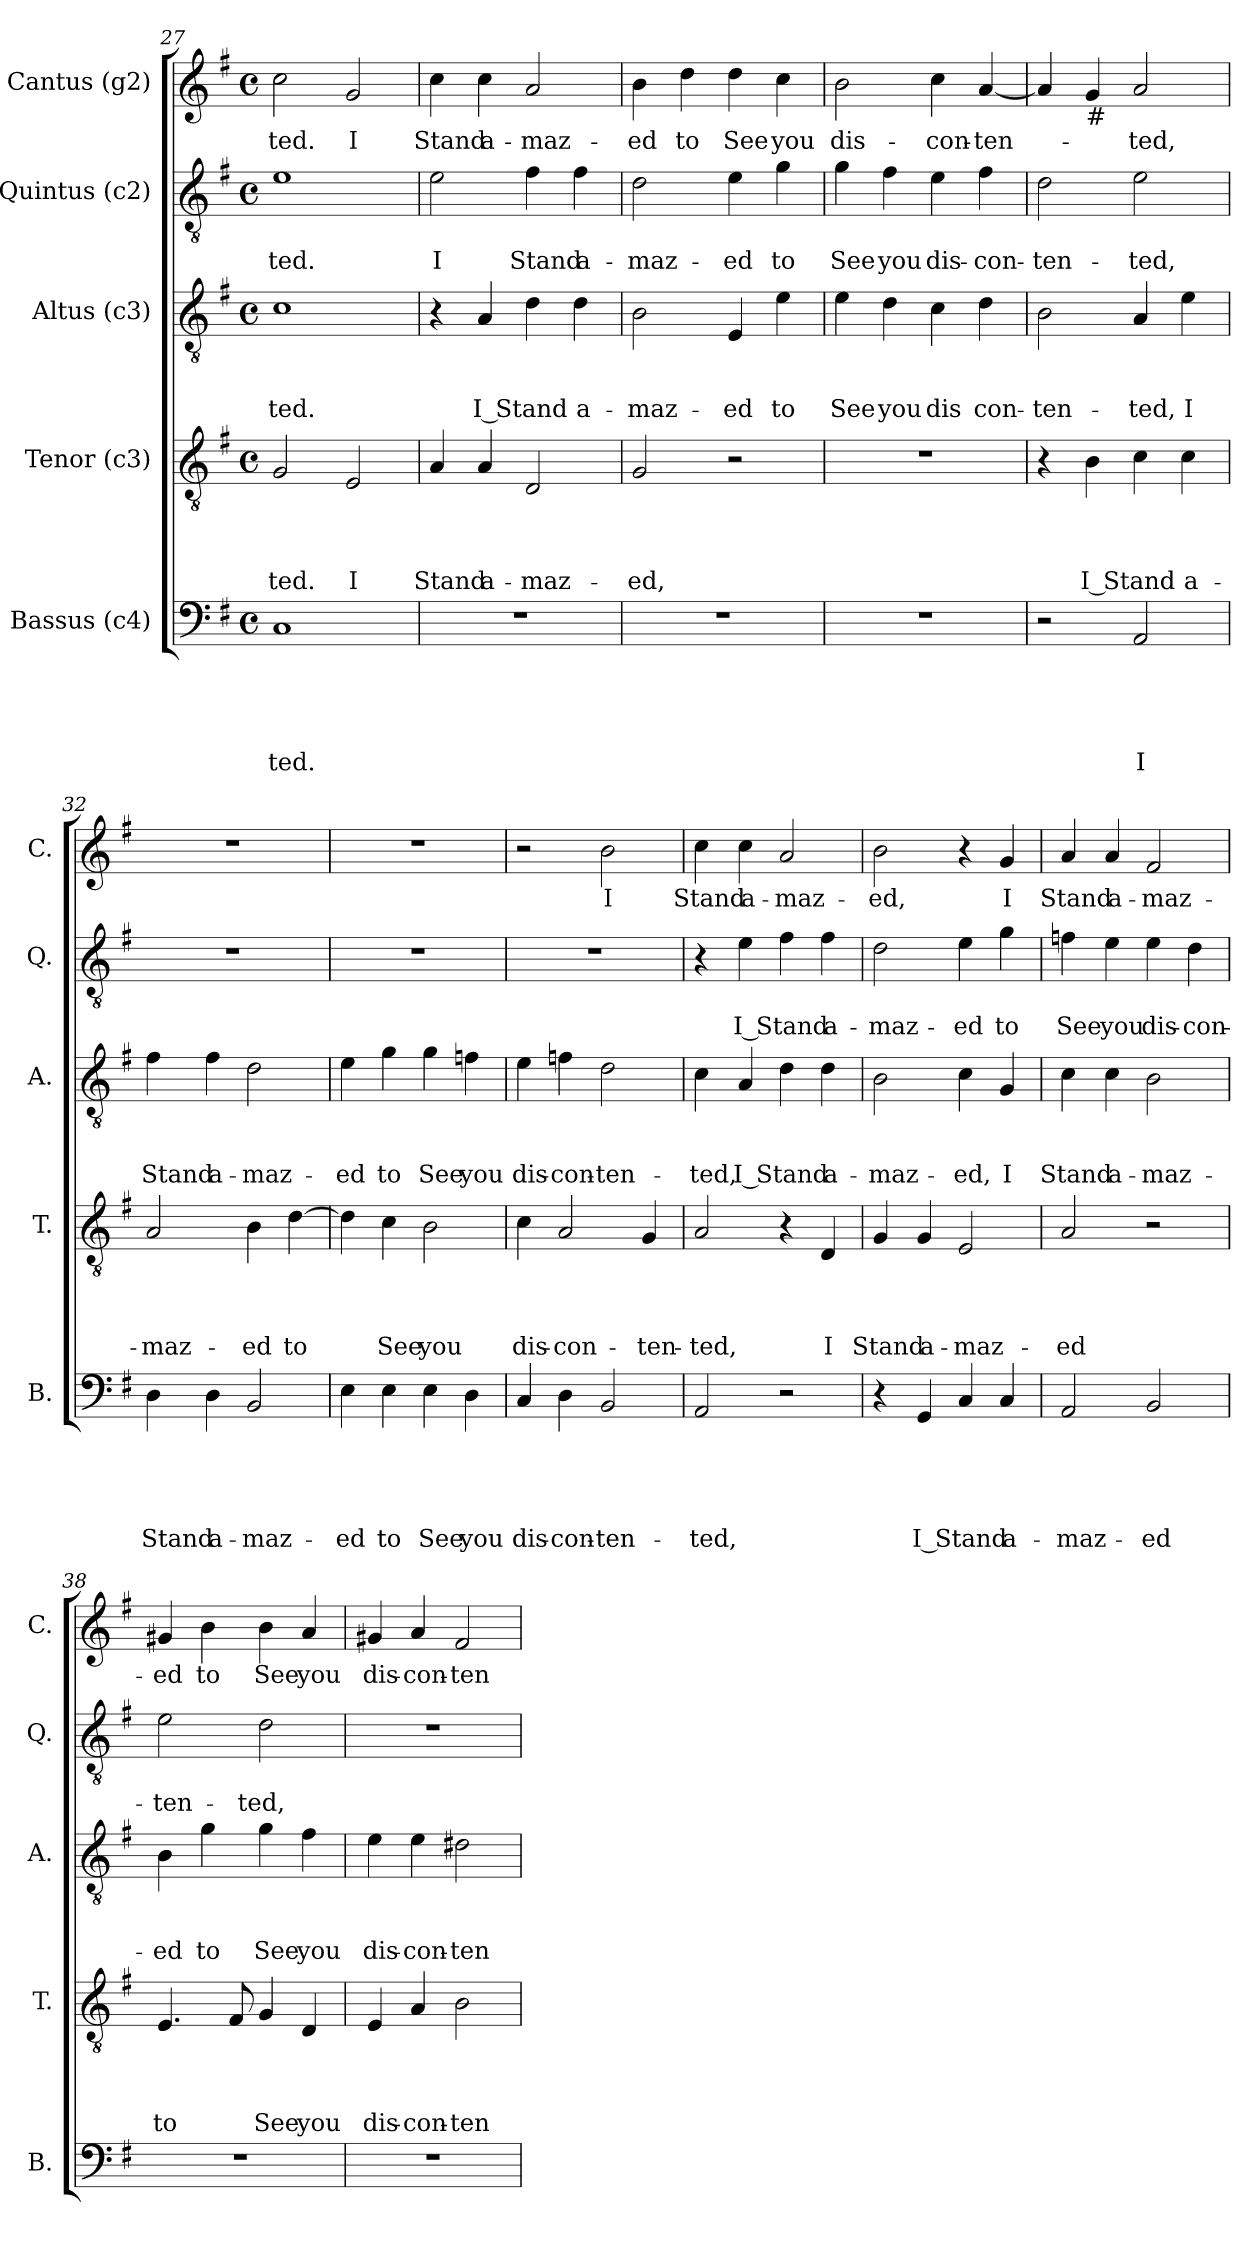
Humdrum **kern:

**kern	**text	**text	**text	**text	**text	**kern	**text	**text	**text	**text	**kern	**text	**text	**text	**kern	**text	**text	**kern	**text
*part5	*part5	*part5	*part5	*part5	*part5	*part4	*part4	*part4	*part4	*part4	*part3	*part3	*part3	*part3	*part2	*part2	*part2	*part1	*part1
*staff5	*staff5	*staff5	*staff5	*staff5	*staff5	*staff4	*staff4	*staff4	*staff4	*staff4	*staff3	*staff3	*staff3	*staff3	*staff2	*staff2	*staff2	*staff1	*staff1
*I"Bassus (c4)	*	*	*	*	*	*I"Tenor (c3)	*	*	*	*	*I"Altus (c3)	*	*	*	*I"Quintus (c2)	*	*	*I"Cantus (g2)	*
*I'B.	*	*	*	*	*	*I'T.	*	*	*	*	*I'A.	*	*	*	*I'Q.	*	*	*I'C.	*
*clefF4	*	*	*	*	*	*clefGv2	*	*	*	*	*clefGv2	*	*	*	*clefGv2	*	*	*clefG2	*
*k[f#]	*	*	*	*	*	*k[f#]	*	*	*	*	*k[f#]	*	*	*	*k[f#]	*	*	*k[f#]	*
*G:	*	*	*	*	*	*G:	*	*	*	*	*G:	*	*	*	*G:	*	*	*G:	*
*M4/4	*	*	*	*	*	*M4/4	*	*	*	*	*M4/4	*	*	*	*M4/4	*	*	*M4/4	*
*met(c)	*	*	*	*	*	*met(c)	*	*	*	*	*met(c)	*	*	*	*met(c)	*	*	*met(c)	*
=27	=27	=27	=27	=27	=27	=27	=27	=27	=27	=27	=27	=27	=27	=27	=27	=27	=27	=27	=27
!	!	!	!	!	!LO:LY:b	!	!	!	!	!LO:LY:b	!	!	!	!LO:LY:b	!	!	!LO:LY:b	!	!LO:LY:b
1C	.	.	.	.	-ted.	2G/	.	.	.	-ted.	1c	.	.	-ted.	1e	.	-ted.	2cc\	-ted.
!	!	!	!	!	!	!	!	!	!	!LO:LY:b	!	!	!	!	!	!	!	!	!LO:LY:b
.	.	.	.	.	.	2E/	.	.	.	I	.	.	.	.	.	.	.	2g/	I
=28	=28	=28	=28	=28	=28	=28	=28	=28	=28	=28	=28	=28	=28	=28	=28	=28	=28	=28	=28
!	!	!	!	!	!	!	!	!	!	!LO:LY:b	!	!	!	!	!	!	!LO:LY:b	!	!LO:LY:b
1r	.	.	.	.	.	4A/	.	.	.	Stand	4r	.	.	.	2e\	.	I	4cc\	Stand
!	!	!	!	!	!	!	!	!	!	!LO:LY:b	!	!	!	!LO:LY:b	!	!	!	!	!LO:LY:b
.	.	.	.	.	.	4A/	.	.	.	a-	4A/	.	.	I Stand	.	.	.	4cc\	a-
!	!	!	!	!	!	!	!	!	!	!LO:LY:b	!	!	!	!	!	!	!LO:LY:b	!	!LO:LY:b
.	.	.	.	.	.	2D/	.	.	.	-maz-	4d\	.	.	.	4f#\	.	Stand	2a/	-maz-
!	!	!	!	!	!	!	!	!	!	!	!	!	!	!LO:LY:b	!	!	!LO:LY:b	!	!
.	.	.	.	.	.	.	.	.	.	.	4d\	.	.	a-	4f#\	.	a-	.	.
=29	=29	=29	=29	=29	=29	=29	=29	=29	=29	=29	=29	=29	=29	=29	=29	=29	=29	=29	=29
!	!	!	!	!	!	!	!	!	!	!LO:LY:b	!	!	!	!LO:LY:b	!	!	!LO:LY:b	!	!LO:LY:b
1r	.	.	.	.	.	2G/	.	.	.	-ed,	2B\	.	.	-maz-	2d\	.	-maz-	4b\	-ed
!	!	!	!	!	!	!	!	!	!	!	!	!	!	!	!	!	!	!	!LO:LY:b
.	.	.	.	.	.	.	.	.	.	.	.	.	.	.	.	.	.	4dd\	to
!	!	!	!	!	!	!	!	!	!	!	!	!	!	!LO:LY:b	!	!	!LO:LY:b	!	!LO:LY:b
.	.	.	.	.	.	2r	.	.	.	.	4E/	.	.	-ed	4e\	.	-ed	4dd\	See
!	!	!	!	!	!	!	!	!	!	!	!	!	!	!LO:LY:b	!	!	!LO:LY:b	!	!LO:LY:b
.	.	.	.	.	.	.	.	.	.	.	4e\	.	.	to	4g\	.	to	4cc\	you
=30	=30	=30	=30	=30	=30	=30	=30	=30	=30	=30	=30	=30	=30	=30	=30	=30	=30	=30	=30
!	!	!	!	!	!	!	!	!	!	!	!	!	!	!LO:LY:b	!	!	!LO:LY:b	!	!LO:LY:b
1r	.	.	.	.	.	1r	.	.	.	.	4e\	.	.	See	4g\	.	See	2b\	dis-
!	!	!	!	!	!	!	!	!	!	!	!	!	!	!LO:LY:b	!	!	!LO:LY:b	!	!
.	.	.	.	.	.	.	.	.	.	.	4d\	.	.	you	4f#\	.	you	.	.
!	!	!	!	!	!	!	!	!	!	!	!	!	!	!LO:LY:b	!	!	!LO:LY:b	!	!LO:LY:b
.	.	.	.	.	.	.	.	.	.	.	4c\	.	.	dis	4e\	.	dis-	4cc\	-con-
!	!	!	!	!	!	!	!	!	!	!	!	!	!	!LO:LY:b	!	!	!LO:LY:b:rj	!	!LO:LY:b
.	.	.	.	.	.	.	.	.	.	.	4d\	.	.	con-	4f#\	.	-con-	[<4a/	-ten-
=31	=31	=31	=31	=31	=31	=31	=31	=31	=31	=31	=31	=31	=31	=31	=31	=31	=31	=31	=31
!	!	!	!	!	!	!	!	!	!	!	!	!	!	!LO:LY:b	!	!	!LO:LY:b	!	!
2r	.	.	.	.	.	4r	.	.	.	.	2B\	.	.	-ten-	2d\	.	-ten-	4a/]	.
!	!	!	!	!	!	!	!	!	!	!	!	!	!	!	!	!	!	!LO:TX:b:t=#	!
!	!	!	!	!	!	!	!	!	!	!LO:LY:b	!	!	!	!	!	!	!	!	!
.	.	.	.	.	.	4B\	.	.	.	I Stand	.	.	.	.	.	.	.	4g/	.
!	!	!	!	!	!LO:LY:b	!	!	!	!	!	!	!	!	!LO:LY:b	!	!	!LO:LY:b	!	!LO:LY:b
2AA/	.	.	.	.	I	4c\	.	.	.	.	4A/	.	.	-ted,	2e\	.	-ted,	2a/	-ted,
!	!	!	!	!	!	!	!	!	!	!LO:LY:b	!	!	!	!LO:LY:b	!	!	!	!	!
.	.	.	.	.	.	4c\	.	.	.	a-	4e\	.	.	I	.	.	.	.	.
!!LO:LB:g=z
=32	=32	=32	=32	=32	=32	=32	=32	=32	=32	=32	=32	=32	=32	=32	=32	=32	=32	=32	=32
!	!	!	!	!	!LO:LY:b	!	!	!	!	!LO:LY:b	!	!	!	!LO:LY:b	!	!	!	!	!
4D\	.	.	.	.	Stand	2A/	.	.	.	-maz-	4f#\	.	.	Stand	1r	.	.	1r	.
!	!	!	!	!	!LO:LY:b	!	!	!	!	!	!	!	!	!LO:LY:b	!	!	!	!	!
4D\	.	.	.	.	a-	.	.	.	.	.	4f#\	.	.	a-	.	.	.	.	.
!	!	!	!	!	!LO:LY:b	!	!	!	!	!LO:LY:b	!	!	!	!LO:LY:b	!	!	!	!	!
2BB/	.	.	.	.	-maz-	4B\	.	.	.	-ed	2d\	.	.	-maz-	.	.	.	.	.
!	!	!	!	!	!	!	!	!	!	!LO:LY:b	!	!	!	!	!	!	!	!	!
.	.	.	.	.	.	[>4d\	.	.	.	to	.	.	.	.	.	.	.	.	.
=33	=33	=33	=33	=33	=33	=33	=33	=33	=33	=33	=33	=33	=33	=33	=33	=33	=33	=33	=33
!	!	!	!	!	!LO:LY:b	!	!	!	!	!	!	!	!	!LO:LY:b	!	!	!	!	!
4E\	.	.	.	.	-ed	4d\]	.	.	.	.	4e\	.	.	-ed	1r	.	.	1r	.
!	!	!	!	!	!LO:LY:b	!	!	!	!	!LO:LY:b	!	!	!	!LO:LY:b	!	!	!	!	!
4E\	.	.	.	.	to	4c\	.	.	.	See	4g\	.	.	to	.	.	.	.	.
!	!	!	!	!	!LO:LY:b	!	!	!	!	!LO:LY:b	!	!	!	!LO:LY:b	!	!	!	!	!
4E\	.	.	.	.	See	2B\	.	.	.	you	4g\	.	.	See	.	.	.	.	.
!	!	!	!	!	!LO:LY:b	!	!	!	!	!	!	!	!	!LO:LY:b	!	!	!	!	!
4D\	.	.	.	.	you	.	.	.	.	.	4fn\	.	.	you	.	.	.	.	.
=34	=34	=34	=34	=34	=34	=34	=34	=34	=34	=34	=34	=34	=34	=34	=34	=34	=34	=34	=34
!	!	!	!	!	!LO:LY:b	!	!	!	!	!LO:LY:b	!	!	!	!LO:LY:b	!	!	!	!	!
4C/	.	.	.	.	dis-	4c\	.	.	.	dis-	4e\	.	.	dis-	1r	.	.	2r	.
!	!	!	!	!	!LO:LY:b	!	!	!	!	!LO:LY:b:rj	!	!	!	!LO:LY:b	!	!	!	!	!
4D\	.	.	.	.	-con-	2A/	.	.	.	-con-	4fn\	.	.	-con-	.	.	.	.	.
!	!	!	!	!	!LO:LY:b:rj	!	!	!	!	!	!	!	!	!LO:LY:b:rj	!	!	!	!	!LO:LY:b
2BB/	.	.	.	.	-ten-	.	.	.	.	.	2d\	.	.	-ten-	.	.	.	2b\	I
!	!	!	!	!	!	!	!	!	!	!LO:LY:b	!	!	!	!	!	!	!	!	!
.	.	.	.	.	.	4G/	.	.	.	-ten-	.	.	.	.	.	.	.	.	.
=35	=35	=35	=35	=35	=35	=35	=35	=35	=35	=35	=35	=35	=35	=35	=35	=35	=35	=35	=35
!	!	!	!	!	!LO:LY:b	!	!	!	!	!LO:LY:b	!	!	!	!LO:LY:b	!	!	!	!	!LO:LY:b
2AA/	.	.	.	.	-ted,	2A/	.	.	.	-ted,	4c\	.	.	-ted,	4r	.	.	4cc\	Stand
!	!	!	!	!	!	!	!	!	!	!	!	!	!	!LO:LY:b	!	!	!LO:LY:b	!	!LO:LY:b
.	.	.	.	.	.	.	.	.	.	.	4A/	.	.	I Stand	4e\	.	I Stand	4cc\	a-
!	!	!	!	!	!	!	!	!	!	!	!	!	!	!	!	!	!	!	!LO:LY:b
2r	.	.	.	.	.	4r	.	.	.	.	4d\	.	.	.	4f#\	.	.	2a/	-maz-
!	!	!	!	!	!	!	!	!	!	!LO:LY:b	!	!	!	!LO:LY:b	!	!	!LO:LY:b	!	!
.	.	.	.	.	.	4D/	.	.	.	I	4d\	.	.	a-	4f#\	.	a-	.	.
=36	=36	=36	=36	=36	=36	=36	=36	=36	=36	=36	=36	=36	=36	=36	=36	=36	=36	=36	=36
!	!	!	!	!	!	!	!	!	!	!LO:LY:b	!	!	!	!LO:LY:b	!	!	!LO:LY:b	!	!LO:LY:b
4r	.	.	.	.	.	4G/	.	.	.	Stand	2B\	.	.	-maz-	2d\	.	-maz-	2b\	-ed,
!	!	!	!	!	!LO:LY:b	!	!	!	!	!LO:LY:b	!	!	!	!	!	!	!	!	!
4GG/	.	.	.	.	I Stand	4G/	.	.	.	a-	.	.	.	.	.	.	.	.	.
!	!	!	!	!	!	!	!	!	!	!LO:LY:b	!	!	!	!LO:LY:b	!	!	!LO:LY:b	!	!
4C/	.	.	.	.	.	2E/	.	.	.	-maz-	4c\	.	.	-ed,	4e\	.	-ed	4r	.
!	!	!	!	!	!LO:LY:b	!	!	!	!	!	!	!	!	!LO:LY:b	!	!	!LO:LY:b	!	!LO:LY:b
4C/	.	.	.	.	a-	.	.	.	.	.	4G/	.	.	I	4g\	.	to	4g/	I
=37	=37	=37	=37	=37	=37	=37	=37	=37	=37	=37	=37	=37	=37	=37	=37	=37	=37	=37	=37
!	!	!	!	!	!LO:LY:b	!	!	!	!	!LO:LY:b	!	!	!	!LO:LY:b	!	!	!LO:LY:b	!	!LO:LY:b
2AA/	.	.	.	.	-maz-	2A/	.	.	.	-ed	4c\	.	.	Stand	4fn\	.	See	4a/	Stand
!	!	!	!	!	!	!	!	!	!	!	!	!	!	!LO:LY:b	!	!	!LO:LY:b	!	!LO:LY:b
.	.	.	.	.	.	.	.	.	.	.	4c\	.	.	a-	4e\	.	you	4a/	a-
!	!	!	!	!	!LO:LY:b	!	!	!	!	!	!	!	!	!LO:LY:b	!	!	!LO:LY:b	!	!LO:LY:b
2BB/	.	.	.	.	-ed	2r	.	.	.	.	2B\	.	.	-maz-	4e\	.	dis-	2f#/	-maz-
!	!	!	!	!	!	!	!	!	!	!	!	!	!	!	!	!	!LO:LY:b	!	!
.	.	.	.	.	.	.	.	.	.	.	.	.	.	.	4d\	.	-con-	.	.
=38	=38	=38	=38	=38	=38	=38	=38	=38	=38	=38	=38	=38	=38	=38	=38	=38	=38	=38	=38
!	!	!	!	!	!	!	!	!	!	!LO:LY:b	!	!	!	!LO:LY:b	!	!	!LO:LY:b:rj	!	!LO:LY:b
1r	.	.	.	.	.	4.E/	.	.	.	to	4B\	.	.	-ed	2e\	.	-ten-	4g#X/	-ed
!	!	!	!	!	!	!	!	!	!	!	!	!	!	!LO:LY:b	!	!	!	!	!LO:LY:b
.	.	.	.	.	.	.	.	.	.	.	4g\	.	.	to	.	.	.	4b\	to
.	.	.	.	.	.	8F#/	.	.	.	.	.	.	.	.	.	.	.	.	.
!	!	!	!	!	!	!	!	!	!	!LO:LY:b	!	!	!	!LO:LY:b	!	!	!LO:LY:b	!	!LO:LY:b
.	.	.	.	.	.	4G/	.	.	.	See	4g\	.	.	See	2d\	.	-ted,	4b\	See
!	!	!	!	!	!	!	!	!	!	!LO:LY:b	!	!	!	!LO:LY:b	!	!	!	!	!LO:LY:b
.	.	.	.	.	.	4D/	.	.	.	you	4f#\	.	.	you	.	.	.	4a/	you
!!LO:LB:g=z
=39	=39	=39	=39	=39	=39	=39	=39	=39	=39	=39	=39	=39	=39	=39	=39	=39	=39	=39	=39
!	!	!	!	!	!	!	!	!	!	!LO:LY:b	!	!	!	!LO:LY:b	!	!	!	!	!LO:LY:b
1r	.	.	.	.	.	4E/	.	.	.	dis-	4e\	.	.	dis-	1r	.	.	4g#X/	dis-
!	!	!	!	!	!	!	!	!	!	!LO:LY:b	!	!	!	!LO:LY:b	!	!	!	!	!LO:LY:b
.	.	.	.	.	.	4A/	.	.	.	-con-	4e\	.	.	-con-	.	.	.	4a/	-con-
!	!	!	!	!	!	!	!	!	!	!LO:LY:b:rj	!	!	!	!LO:LY:b:rj	!	!	!	!	!LO:LY:b:rj
.	.	.	.	.	.	2B\	.	.	.	-ten-	2d#X\	.	.	-ten-	.	.	.	2f#/	-ten-
=	=	=	=	=	=	=	=	=	=	=	=	=	=	=	=	=	=	=	=
*-	*-	*-	*-	*-	*-	*-	*-	*-	*-	*-	*-	*-	*-	*-	*-	*-	*-	*-	*-
